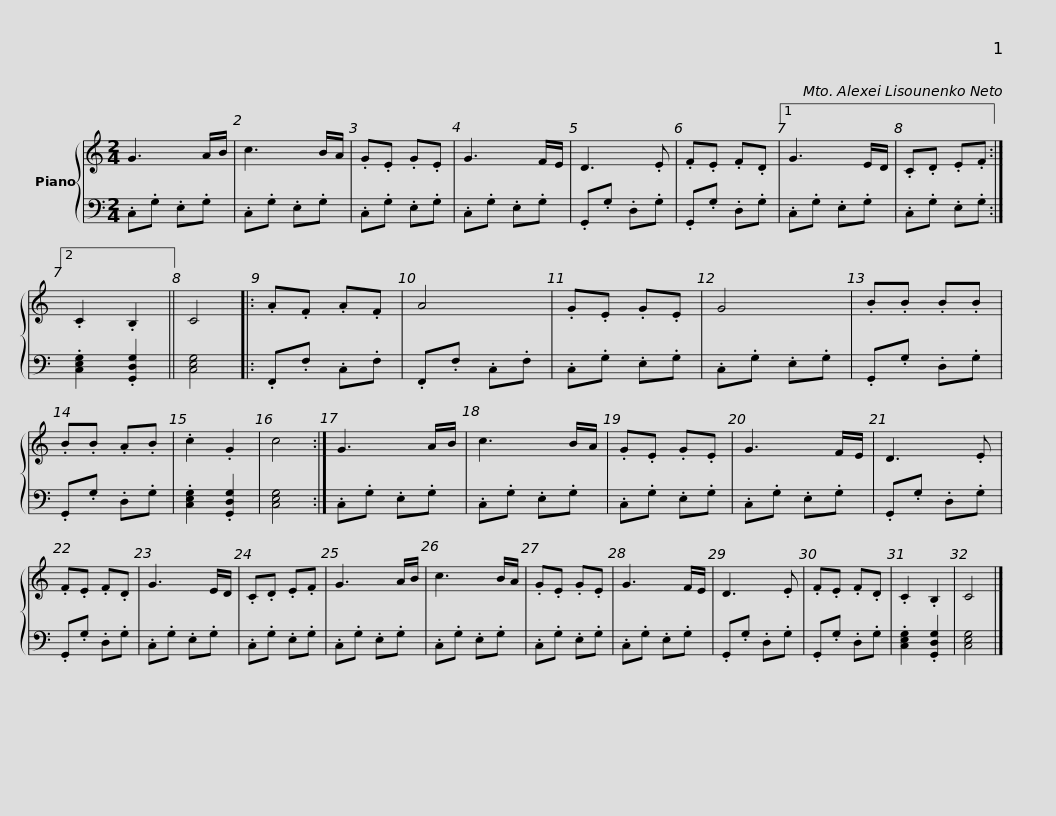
X:1
%%score { 1 | 2 }
L:1/8
M:2/4
I:linebreak $
K:C
V:1 treble
V:2 bass
V:1
 G3 A/B/ | c3 B/A/ | .G.E .G.E | G3 F/E/ | D3 .E | %5
 .F.E .F.D |1 G3 E/D/ |$ .C.D .E.F :|2 .C2 .B,2 || C4 |: %10
 .A.F .A.F | A4 | .G.E .G.E | G4 | .B.B .B.B | %15
 .B.B .A.B |$ .c2 .G2 | c4 :| G3 A/B/ | c3 B/A/ | %20
 .G.E .G.E | G3 F/E/ | D3 .E | .F.E .F.D |$ G3 E/D/ | %25
 .C.D .E.F | G3 A/B/ | c3 B/A/ | .G.E .G.E |$ G3 F/E/ | %30
 D3 .E | .F.E .F.D | .C2 .B,2 | C4 |] %34
V:2
 .C,.G, .E,.G, | .C,.G, .E,.G, | .C,.G, .E,.G, | .C,.G, .E,.G, | .G,,.G, .D,.G, | %5
 .G,,.G, .D,.G, |1 .C,.G, .E,.G, |$ .C,.G, .E,.G, :|2 .[C,E,G,]2 .[G,,D,G,]2 || [C,E,G,]4 |: %10
 .F,,.F, .C,.F, | .F,,.F, .C,.F, | .C,.G, .E,.G, | .C,.G, .E,.G, | .G,,.G, .D,.G, | %15
 .G,,.G, .D,.G, |$ .[C,E,G,]2 .[G,,D,G,]2 | [C,E,G,]4 :| .C,.G, .E,.G, | .C,.G, .E,.G, | %20
 .C,.G, .E,.G, | .C,.G, .E,.G, | .G,,.G, .D,.G, | .G,,.G, .D,.G, |$ .C,.G, .E,.G, | %25
 .C,.G, .E,.G, | .C,.G, .E,.G, | .C,.G, .E,.G, | .C,.G, .E,.G, |$ .C,.G, .E,.G, | %30
 .G,,.G, .D,.G, | .G,,.G, .D,.G, | .[C,E,G,]2 .[G,,D,G,]2 | [C,E,G,]4 |] %34
